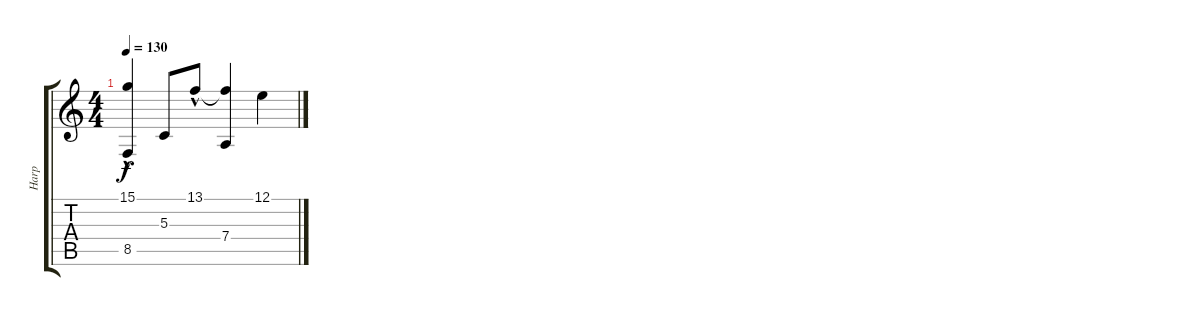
\track ("Harp" "Harp") {instrument orchestralharp}
\staff {score tabs}
\tuning (E4 B3 G3 D3 A2 E2) {hide}
\ts (4 4)
\tempo 130
\clef g2
\ks c
(15.1{hac} 8.5).4{dy f} 5.3.8 13.1{hac}.8 (13.1{t} 7.4).4 12.1.4
